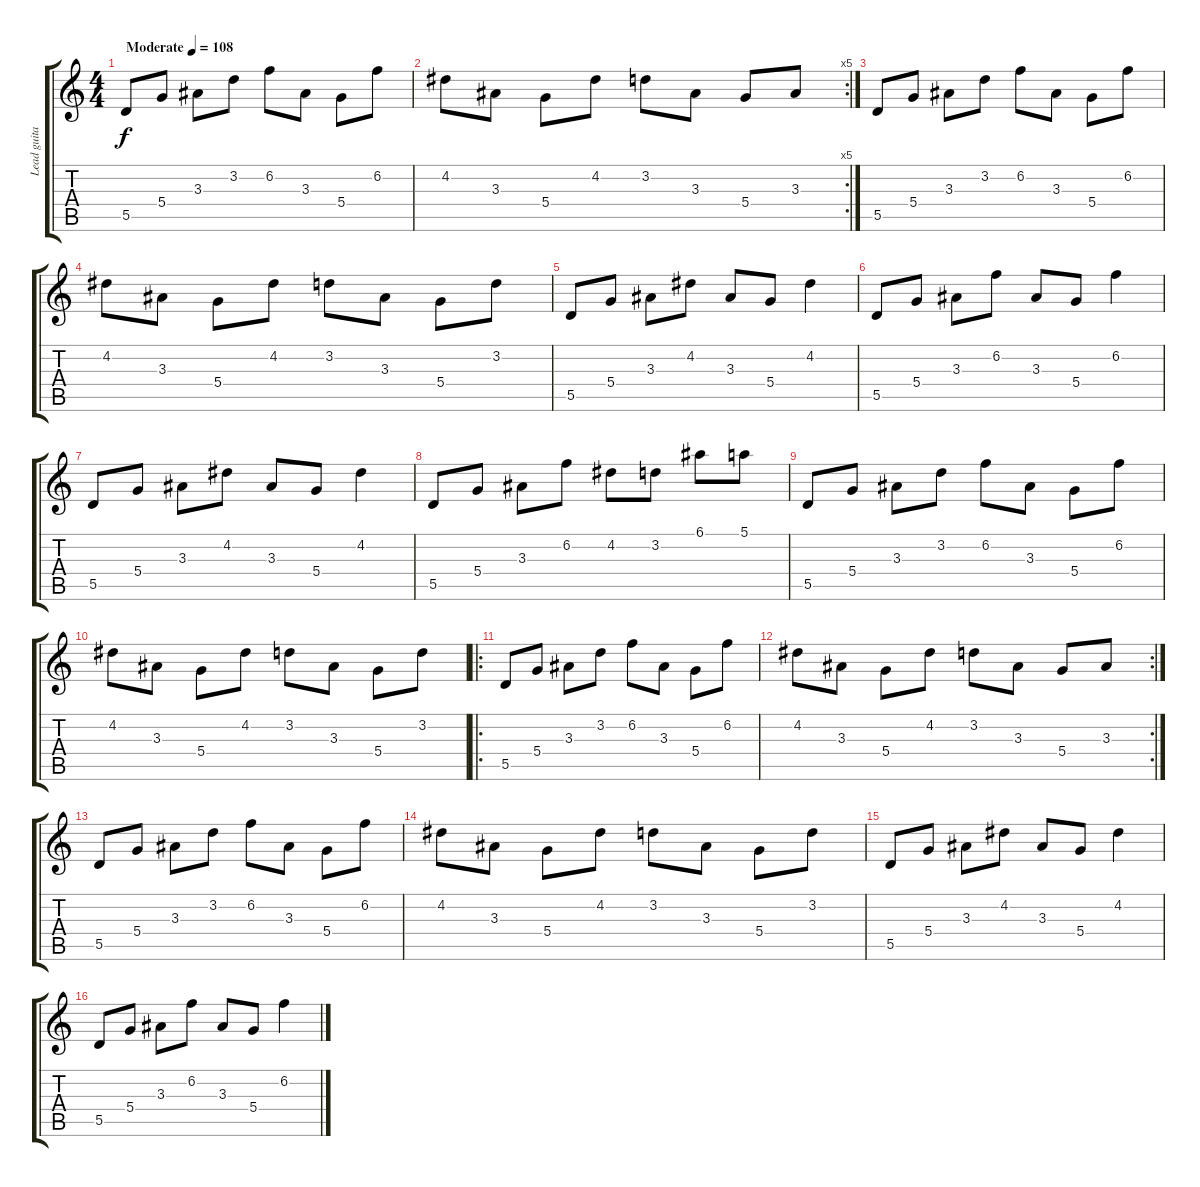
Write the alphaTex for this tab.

\track ("Lead guitar" "Lead guita") {instrument acousticguitarsteel}
\staff {score tabs}
\tuning (E4 B3 G3 D3 A2 E2) {hide}
\ts (4 4)
\tempo (108 "Moderate")
\clef g2
\ks c
5.5.8{dy f instrument acousticguitarsteel} 5.4.8 3.3.8 3.2.8 6.2.8 3.3.8 5.4.8 6.2.8 |
\rc 5
4.2.8 3.3.8 5.4.8 4.2.8 3.2.8 3.3.8 5.4.8 3.3.8 |
5.5.8 5.4.8 3.3.8 3.2.8 6.2.8 3.3.8 5.4.8 6.2.8 |
4.2.8 3.3.8 5.4.8 4.2.8 3.2.8 3.3.8 5.4.8 3.2.8 |
5.5.8 5.4.8 3.3.8 4.2.8 3.3.8 5.4.8 4.2.4 |
5.5.8 5.4.8 3.3.8 6.2.8 3.3.8 5.4.8 6.2.4 |
5.5.8 5.4.8 3.3.8 4.2.8 3.3.8 5.4.8 4.2.4 |
5.5.8 5.4.8 3.3.8 6.2.8 4.2.8 3.2.8 6.1.8 5.1.8 |
5.5.8 5.4.8 3.3.8 3.2.8 6.2.8 3.3.8 5.4.8 6.2.8 |
4.2.8 3.3.8 5.4.8 4.2.8 3.2.8 3.3.8 5.4.8 3.2.8 |
\ro
5.5.8 5.4.8 3.3.8 3.2.8 6.2.8 3.3.8 5.4.8 6.2.8 |
\rc 2
4.2.8 3.3.8 5.4.8 4.2.8 3.2.8 3.3.8 5.4.8 3.3.8 |
5.5.8 5.4.8 3.3.8 3.2.8 6.2.8 3.3.8 5.4.8 6.2.8 |
4.2.8 3.3.8 5.4.8 4.2.8 3.2.8 3.3.8 5.4.8 3.2.8 |
5.5.8 5.4.8 3.3.8 4.2.8 3.3.8 5.4.8 4.2.4 |
5.5.8 5.4.8 3.3.8 6.2.8 3.3.8 5.4.8 6.2.4
